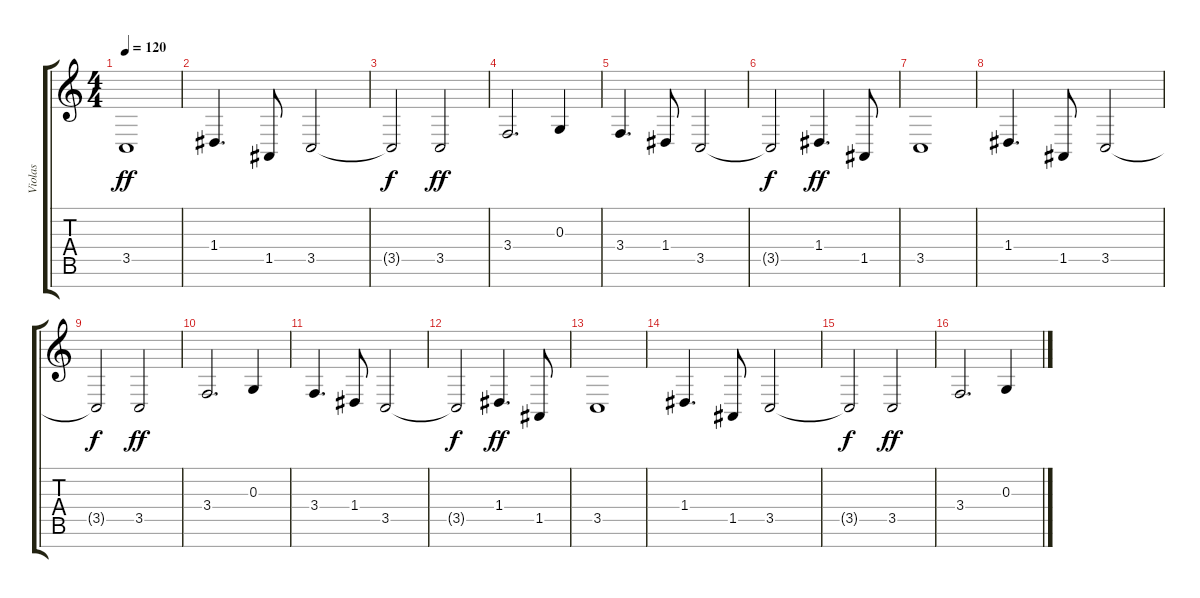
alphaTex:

\track ("Violas" "Violas") {instrument stringensemble1}
\staff {score tabs}
\tuning (E4 B3 G3 D3 A2 E2 B1) {hide}
\ts (4 4)
\tempo 120
\clef g2
\ks c
3.5.1{dy ff} |
1.4.4{d} 1.5.8 3.5.2 |
3.5{t}.2{dy f} 3.5.2{dy ff} |
3.4.2{d} 0.3.4 |
3.4.4{d} 1.4.8 3.5.2 |
3.5{t}.2{dy f} 1.4.4{d dy ff} 1.5.8 |
3.5.1 |
1.4.4{d} 1.5.8 3.5.2 |
3.5{t}.2{dy f} 3.5.2{dy ff} |
3.4.2{d} 0.3.4 |
3.4.4{d} 1.4.8 3.5.2 |
3.5{t}.2{dy f} 1.4.4{d dy ff} 1.5.8 |
3.5.1 |
1.4.4{d} 1.5.8 3.5.2 |
3.5{t}.2{dy f} 3.5.2{dy ff} |
3.4.2{d} 0.3.4
